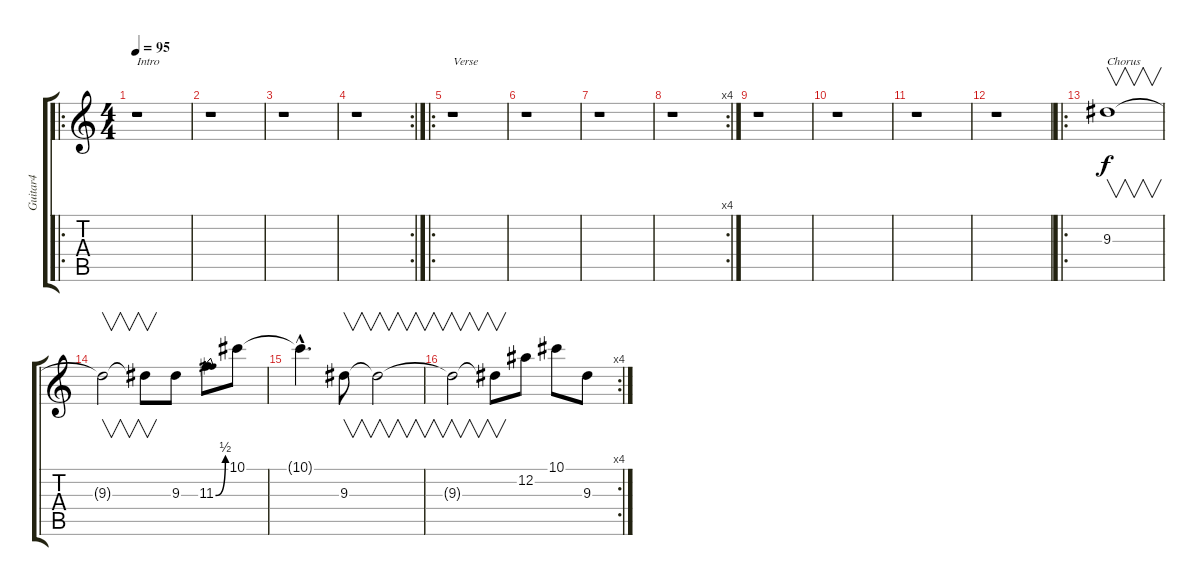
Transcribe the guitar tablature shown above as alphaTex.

\track ("Guitar4" "Guitar4") {instrument overdrivenguitar}
\staff {score tabs}
\tuning (Eb4 Bb3 Gb3 Db3 Ab2 Eb2) {hide}
\ro
\ts (4 4)
\tempo 95
\clef g2
\ks c
r.1{txt "Intro" dy f instrument overdrivenguitar} |
r.1 |
r.1 |
\rc 2
r.1 |
\ro
r.1{txt "Verse"} |
r.1 |
r.1 |
\rc 4
r.1 |
r.1 |
r.1 |
r.1 |
r.1 |
\ro
9.3.1{v txt "Chorus"} |
9.3{t}.2{v} 9.3{t}.8{v} 9.3.8 11.3{be (bend 0 0 60 2)}.8 10.1.8 |
10.1{hac t}.4{d} 9.3.8{v} 9.3{t}.2{v} |
\rc 4
9.3{t}.2{v} 9.3{t}.8{v} 12.2.8 10.1.8 9.3.8
